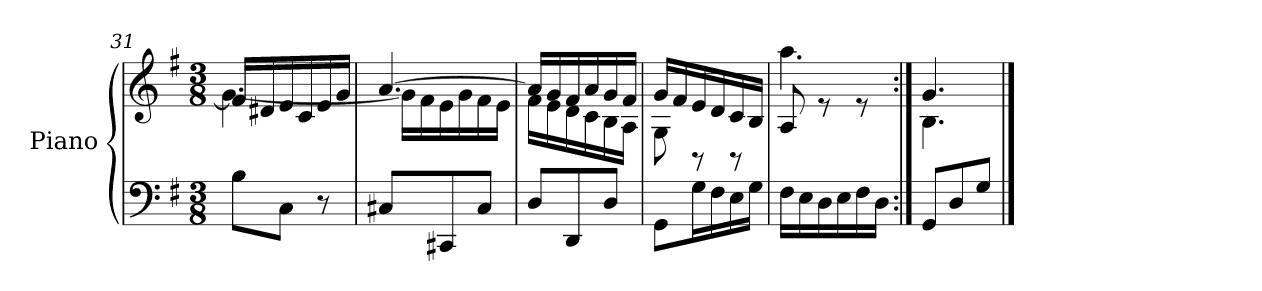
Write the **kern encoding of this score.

**kern	**kern
*part1	*part1
*staff2	*staff1
*I"Piano	*
*I'Pno	*
*clefF4	*clefG2
*k[f#]	*k[f#]
*M3/8	*M3/8
=31	=31
*	*^
8B\L	16f#/LL]	[4.g\
.	16d#X/	.
8C\J	16e/	.
.	16c/	.
8r	16e/	.
.	16g/JJ	.
!!LO:LB:g=z	!!
=32	=32	=32
8C#X/L	[4.a/	16g\LL]
.	.	16f#\
8CC#X/	.	16e\
.	.	16g\
8C#/J	.	16f#\
.	.	16e\JJ
=33	=33	=33
8D/L	16a/LL]	16f#\LL
.	16g/	16e\
8DD/	16f#/	16d\
.	16a/	16c\
8D/J	16g/	16B\
.	16f#/JJ	16A\JJ
=34	=34	=34
8GG\L	16g/LL	8G\
.	16f#/	.
16G\L	16e/	8rBB
16F#\	16d/	.
16E\	16c/	8rBB
16G\JJ	16B/JJ	.
=35	=35	=35
16F#\LL	8A/	4.aa\
16E\	.	.
16D\	8re	.
16E\	.	.
16F#\	8re	.
16D\JJ	.	.
=36:|!	=36:|!	=36:|!
8GG/L	4.g/	4.B\
8D/	.	.
8G/J	.	.
*	*v	*v
==	==
*-	*-
